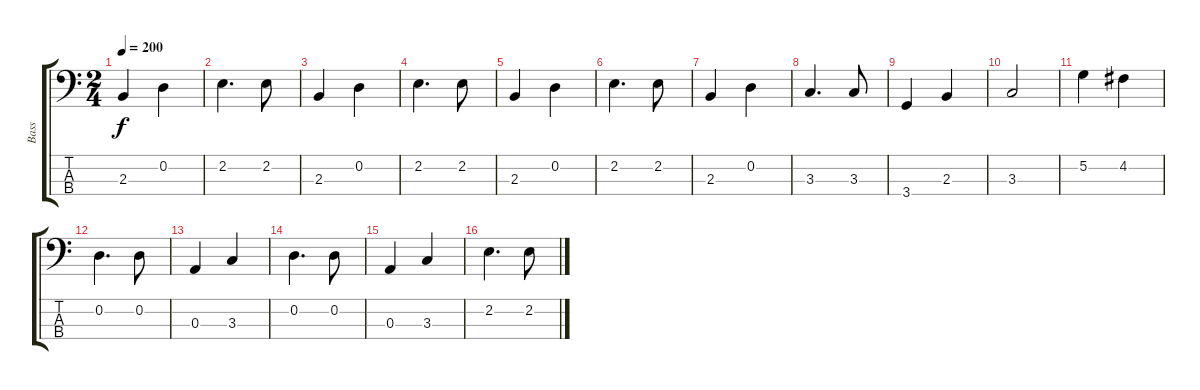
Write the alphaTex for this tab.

\track ("Bass" "Bass") {instrument electricbassfinger}
\staff {score tabs}
\tuning (G2 D2 A1 E1) {hide}
\ts (2 4)
\tempo 200
\clef f4
\ks c
2.3.4{dy f} 0.2.4 |
2.2.4{d} 2.2.8 |
2.3.4 0.2.4 |
2.2.4{d} 2.2.8 |
2.3.4 0.2.4 |
2.2.4{d} 2.2.8 |
2.3.4 0.2.4 |
3.3.4{d} 3.3.8 |
3.4.4 2.3.4 |
3.3.2 |
5.2.4 4.2.4 |
0.2.4{d} 0.2.8 |
0.3.4 3.3.4 |
0.2.4{d} 0.2.8 |
0.3.4 3.3.4 |
2.2.4{d} 2.2.8
